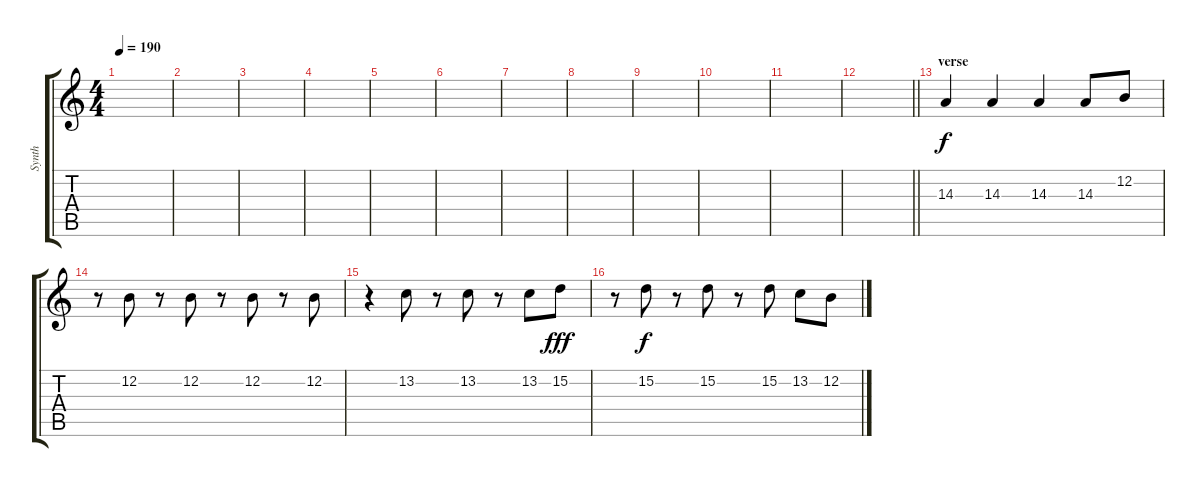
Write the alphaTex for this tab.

\track ("Synth" "Synth") {instrument lead4chiff}
\staff {score tabs}
\tuning (E4 B3 G3 D3 A2 E2) {hide}
\ts (4 4)
\tempo 190
\clef g2
\ks c
|
|
|
|
|
|
|
|
|
|
|
\barLineRight lightlight
|
\section ("" "verse")
14.3.4 14.3.4 14.3.4 14.3.8 12.2.8 |
r.8 12.2.8 r.8 12.2.8 r.8 12.2.8 r.8 12.2.8 |
r.4 13.2.8 r.8 13.2.8 r.8 13.2.8 15.2.8{dy fff} |
r.8 15.2.8{dy f} r.8 15.2.8 r.8 15.2.8 13.2.8 12.2.8
